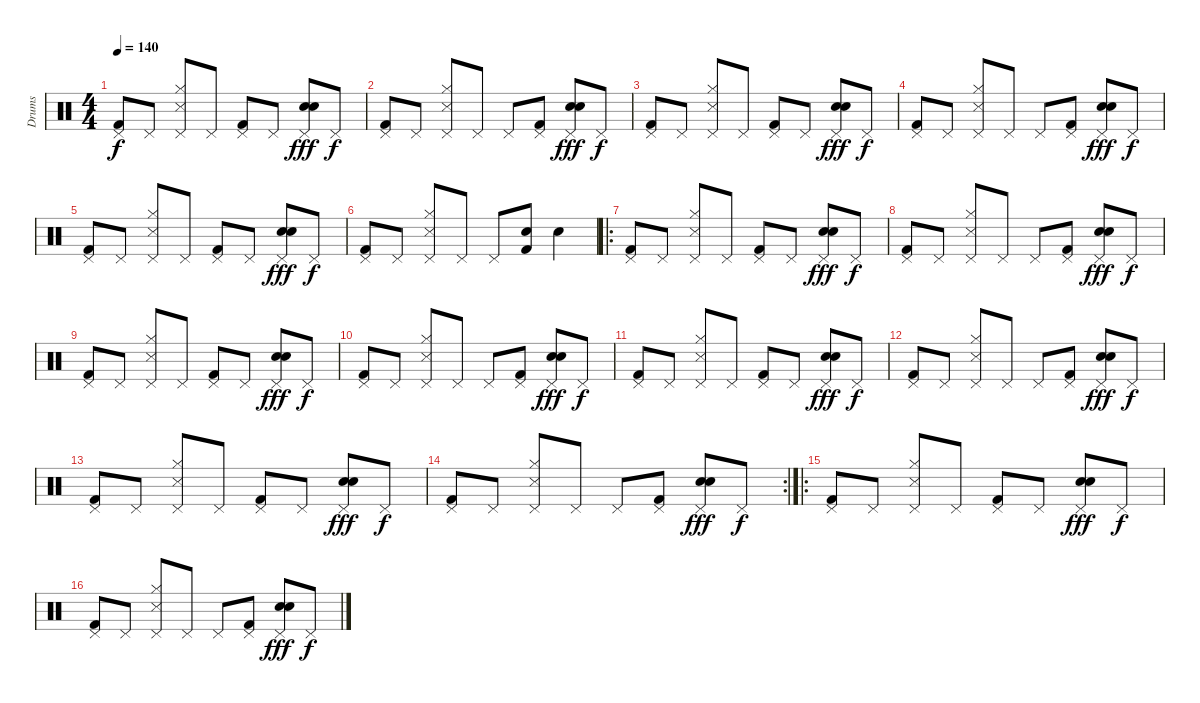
\track ("Drums" "Drums") {instrument percussion}
\staff {score}
\articulation defaults
\ts (4 4)
\tempo 140
\clef neutral
\ks c
("Pedal Hi-Hat (hit)" "Kick (hit) 2").8{dy f} "Pedal Hi-Hat (hit)".8 ("Pedal Hi-Hat (hit)" "Hi-Hat (closed)" "Snare (side stick) 3").8 "Pedal Hi-Hat (hit)".8 ("Pedal Hi-Hat (hit)" "Kick (hit) 2").8 "Pedal Hi-Hat (hit)".8 ("Pedal Hi-Hat (hit)" "Hand Clap (hit)" "Hand Clap (hit)").8{dy fff} "Pedal Hi-Hat (hit)".8{dy f} |
("Pedal Hi-Hat (hit)" "Kick (hit) 2").8 "Pedal Hi-Hat (hit)".8 ("Pedal Hi-Hat (hit)" "Hi-Hat (closed)" "Snare (side stick) 3").8 "Pedal Hi-Hat (hit)".8 "Pedal Hi-Hat (hit)".8 ("Pedal Hi-Hat (hit)" "Kick (hit) 2").8 ("Pedal Hi-Hat (hit)" "Hand Clap (hit)" "Hand Clap (hit)").8{dy fff} "Pedal Hi-Hat (hit)".8{dy f} |
("Pedal Hi-Hat (hit)" "Kick (hit) 2").8 "Pedal Hi-Hat (hit)".8 ("Pedal Hi-Hat (hit)" "Hi-Hat (closed)" "Snare (side stick) 3").8 "Pedal Hi-Hat (hit)".8 ("Pedal Hi-Hat (hit)" "Kick (hit) 2").8 "Pedal Hi-Hat (hit)".8 ("Pedal Hi-Hat (hit)" "Hand Clap (hit)" "Hand Clap (hit)").8{dy fff} "Pedal Hi-Hat (hit)".8{dy f} |
("Pedal Hi-Hat (hit)" "Kick (hit) 2").8 "Pedal Hi-Hat (hit)".8 ("Pedal Hi-Hat (hit)" "Hi-Hat (closed)" "Snare (side stick) 3").8 "Pedal Hi-Hat (hit)".8 "Pedal Hi-Hat (hit)".8 ("Pedal Hi-Hat (hit)" "Kick (hit) 2").8 ("Pedal Hi-Hat (hit)" "Hand Clap (hit)" "Hand Clap (hit)").8{dy fff} "Pedal Hi-Hat (hit)".8{dy f} |
("Pedal Hi-Hat (hit)" "Kick (hit) 2").8 "Pedal Hi-Hat (hit)".8 ("Pedal Hi-Hat (hit)" "Hi-Hat (closed)" "Snare (side stick) 3").8 "Pedal Hi-Hat (hit)".8 ("Pedal Hi-Hat (hit)" "Kick (hit) 2").8 "Pedal Hi-Hat (hit)".8 ("Pedal Hi-Hat (hit)" "Hand Clap (hit)" "Hand Clap (hit)").8{dy fff} "Pedal Hi-Hat (hit)".8{dy f} |
("Pedal Hi-Hat (hit)" "Kick (hit) 2").8 "Pedal Hi-Hat (hit)".8 ("Pedal Hi-Hat (hit)" "Hi-Hat (closed)" "Snare (side stick) 3").8 "Pedal Hi-Hat (hit)".8 "Pedal Hi-Hat (hit)".8 ("Electric Snare (hit)" "Kick (hit) 2").8 "Electric Snare (hit)".4 |
\ro
("Pedal Hi-Hat (hit)" "Kick (hit) 2").8 "Pedal Hi-Hat (hit)".8 ("Pedal Hi-Hat (hit)" "Hi-Hat (closed)" "Snare (side stick) 3").8 "Pedal Hi-Hat (hit)".8 ("Pedal Hi-Hat (hit)" "Kick (hit) 2").8 "Pedal Hi-Hat (hit)".8 ("Pedal Hi-Hat (hit)" "Hand Clap (hit)" "Hand Clap (hit)").8{dy fff} "Pedal Hi-Hat (hit)".8{dy f} |
("Pedal Hi-Hat (hit)" "Kick (hit) 2").8 "Pedal Hi-Hat (hit)".8 ("Pedal Hi-Hat (hit)" "Hi-Hat (closed)" "Snare (side stick) 3").8 "Pedal Hi-Hat (hit)".8 "Pedal Hi-Hat (hit)".8 ("Pedal Hi-Hat (hit)" "Kick (hit) 2").8 ("Pedal Hi-Hat (hit)" "Hand Clap (hit)" "Hand Clap (hit)").8{dy fff} "Pedal Hi-Hat (hit)".8{dy f} |
("Pedal Hi-Hat (hit)" "Kick (hit) 2").8 "Pedal Hi-Hat (hit)".8 ("Pedal Hi-Hat (hit)" "Hi-Hat (closed)" "Snare (side stick) 3").8 "Pedal Hi-Hat (hit)".8 ("Pedal Hi-Hat (hit)" "Kick (hit) 2").8 "Pedal Hi-Hat (hit)".8 ("Pedal Hi-Hat (hit)" "Hand Clap (hit)" "Hand Clap (hit)").8{dy fff} "Pedal Hi-Hat (hit)".8{dy f} |
("Pedal Hi-Hat (hit)" "Kick (hit) 2").8 "Pedal Hi-Hat (hit)".8 ("Pedal Hi-Hat (hit)" "Hi-Hat (closed)" "Snare (side stick) 3").8 "Pedal Hi-Hat (hit)".8 "Pedal Hi-Hat (hit)".8 ("Pedal Hi-Hat (hit)" "Kick (hit) 2").8 ("Pedal Hi-Hat (hit)" "Hand Clap (hit)" "Hand Clap (hit)").8{dy fff} "Pedal Hi-Hat (hit)".8{dy f} |
("Pedal Hi-Hat (hit)" "Kick (hit) 2").8 "Pedal Hi-Hat (hit)".8 ("Pedal Hi-Hat (hit)" "Hi-Hat (closed)" "Snare (side stick) 3").8 "Pedal Hi-Hat (hit)".8 ("Pedal Hi-Hat (hit)" "Kick (hit) 2").8 "Pedal Hi-Hat (hit)".8 ("Pedal Hi-Hat (hit)" "Hand Clap (hit)" "Hand Clap (hit)").8{dy fff} "Pedal Hi-Hat (hit)".8{dy f} |
("Pedal Hi-Hat (hit)" "Kick (hit) 2").8 "Pedal Hi-Hat (hit)".8 ("Pedal Hi-Hat (hit)" "Hi-Hat (closed)" "Snare (side stick) 3").8 "Pedal Hi-Hat (hit)".8 "Pedal Hi-Hat (hit)".8 ("Pedal Hi-Hat (hit)" "Kick (hit) 2").8 ("Pedal Hi-Hat (hit)" "Hand Clap (hit)" "Hand Clap (hit)").8{dy fff} "Pedal Hi-Hat (hit)".8{dy f} |
("Pedal Hi-Hat (hit)" "Kick (hit) 2").8 "Pedal Hi-Hat (hit)".8 ("Pedal Hi-Hat (hit)" "Hi-Hat (closed)" "Snare (side stick) 3").8 "Pedal Hi-Hat (hit)".8 ("Pedal Hi-Hat (hit)" "Kick (hit) 2").8 "Pedal Hi-Hat (hit)".8 ("Pedal Hi-Hat (hit)" "Hand Clap (hit)" "Hand Clap (hit)").8{dy fff} "Pedal Hi-Hat (hit)".8{dy f} |
\rc 2
("Pedal Hi-Hat (hit)" "Kick (hit) 2").8 "Pedal Hi-Hat (hit)".8 ("Pedal Hi-Hat (hit)" "Hi-Hat (closed)" "Snare (side stick) 3").8 "Pedal Hi-Hat (hit)".8 "Pedal Hi-Hat (hit)".8 ("Pedal Hi-Hat (hit)" "Kick (hit) 2").8 ("Pedal Hi-Hat (hit)" "Hand Clap (hit)" "Hand Clap (hit)").8{dy fff} "Pedal Hi-Hat (hit)".8{dy f} |
\ro
("Pedal Hi-Hat (hit)" "Kick (hit) 2").8 "Pedal Hi-Hat (hit)".8 ("Pedal Hi-Hat (hit)" "Hi-Hat (closed)" "Snare (side stick) 3").8 "Pedal Hi-Hat (hit)".8 ("Pedal Hi-Hat (hit)" "Kick (hit) 2").8 "Pedal Hi-Hat (hit)".8 ("Pedal Hi-Hat (hit)" "Hand Clap (hit)" "Hand Clap (hit)").8{dy fff} "Pedal Hi-Hat (hit)".8{dy f} |
("Pedal Hi-Hat (hit)" "Kick (hit) 2").8 "Pedal Hi-Hat (hit)".8 ("Pedal Hi-Hat (hit)" "Hi-Hat (closed)" "Snare (side stick) 3").8 "Pedal Hi-Hat (hit)".8 "Pedal Hi-Hat (hit)".8 ("Pedal Hi-Hat (hit)" "Kick (hit) 2").8 ("Pedal Hi-Hat (hit)" "Hand Clap (hit)" "Hand Clap (hit)").8{dy fff} "Pedal Hi-Hat (hit)".8{dy f}
